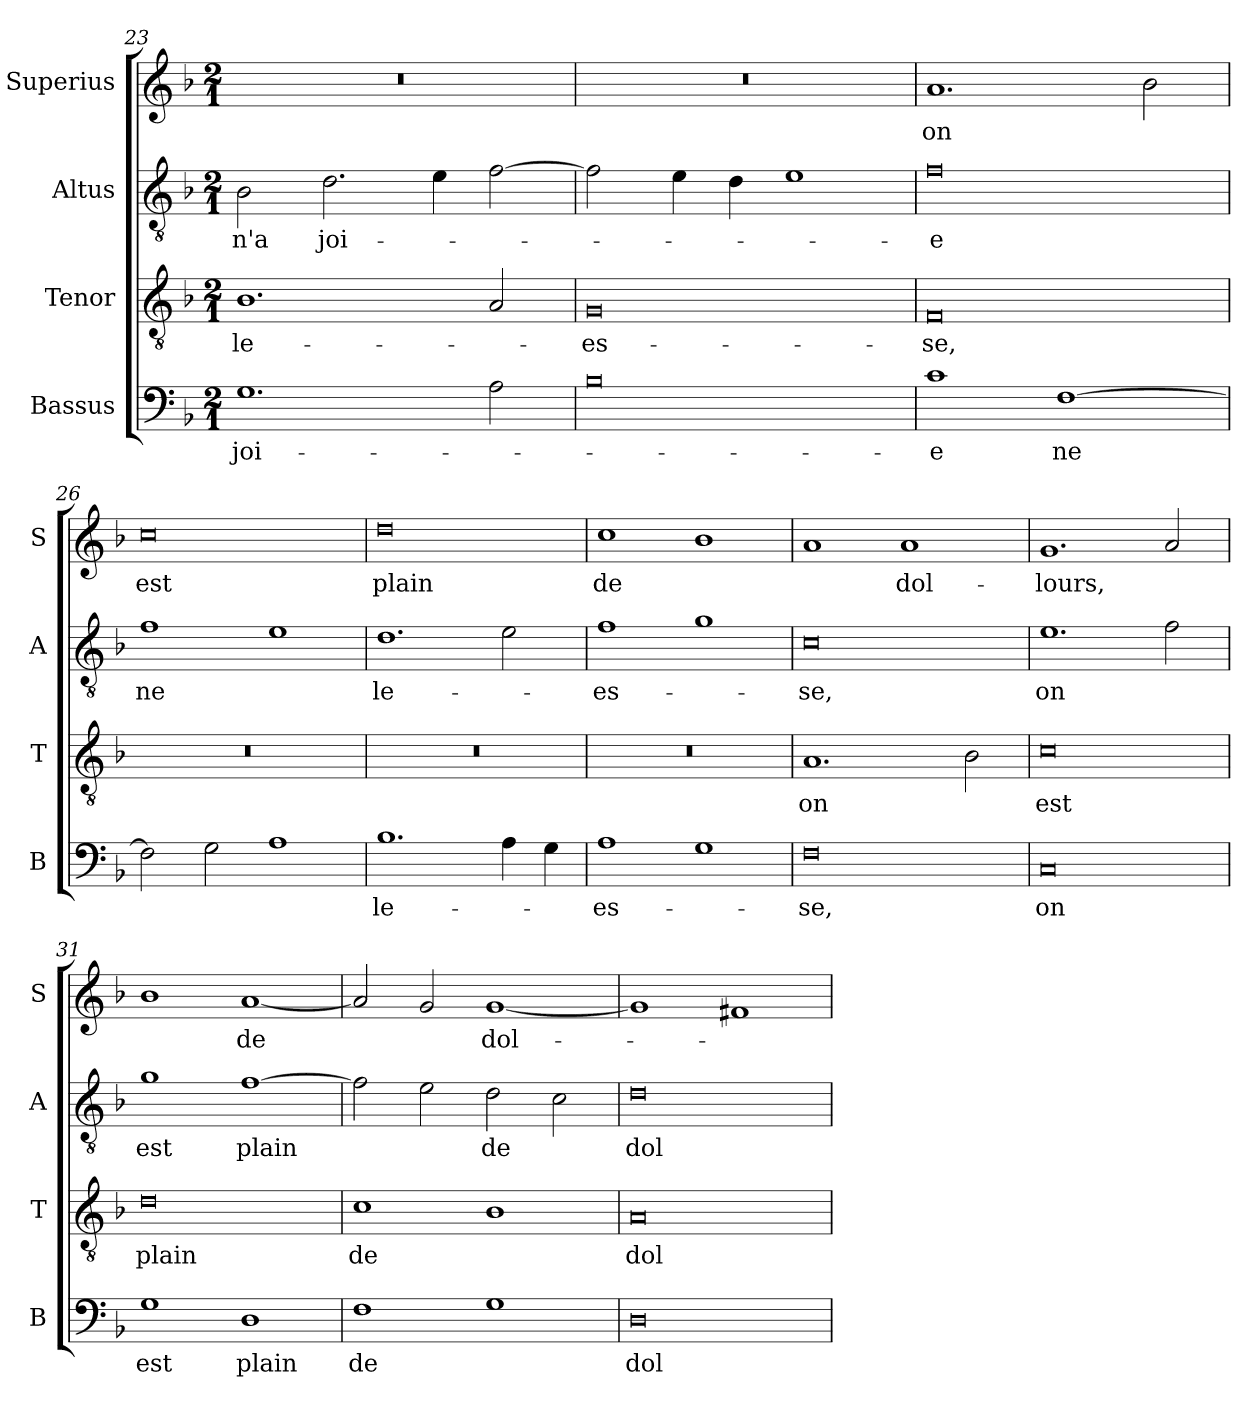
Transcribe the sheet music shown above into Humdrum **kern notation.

**kern	**text	**kern	**text	**kern	**text	**kern	**text
*part4	*part4	*part3	*part3	*part2	*part2	*part1	*part1
*staff4	*staff4	*staff3	*staff3	*staff2	*staff2	*staff1	*staff1
*I"Bassus	*	*I"Tenor	*	*I"Altus	*	*I"Superius	*
*I'B	*	*I'T	*	*I'A	*	*I'S	*
*clefF4	*	*clefGv2	*	*clefGv2	*	*clefG2	*
*k[b-]	*	*k[b-]	*	*k[b-]	*	*k[b-]	*
*M2/1	*	*M2/1	*	*M2/1	*	*M2/1	*
=23	=23	=23	=23	=23	=23	=23	=23
!	!LO:LY:i	!	!	!	!LO:LY:i	!	!
1.G	joi-	1.B-	le-	2B-	n'a	0r	.
!	!	!	!	!	!LO:LY:i	!	!
.	.	.	.	2.d	joi-	.	.
.	.	.	.	4e	.	.	.
2A	.	2A	.	[2f	.	.	.
=24	=24	=24	=24	=24	=24	=24	=24
0B-	.	0G	-es-	2f]	.	0r	.
.	.	.	.	4e	.	.	.
.	.	.	.	4d	.	.	.
.	.	.	.	1e	.	.	.
=25	=25	=25	=25	=25	=25	=25	=25
!	!LO:LY:i	!	!	!	!LO:LY:i	!	!
1c	-e	0F	-se,	0f	-e	1.a	on
!	!LO:LY:i	!	!	!	!	!	!
[1F	ne	.	.	.	.	.	.
.	.	.	.	.	.	2b-	.
=26	=26	=26	=26	=26	=26	=26	=26
!	!	!	!	!	!LO:LY:i	!	!
2F]	.	0r	.	1f	ne	0cc	est
2G	.	.	.	.	.	.	.
1A	.	.	.	1e	.	.	.
=27	=27	=27	=27	=27	=27	=27	=27
!	!LO:LY:i	!	!	!	!LO:LY:i	!	!
1.B-	le-	0r	.	1.d	le-	0dd	plain
4A	.	.	.	2e	.	.	.
4G	.	.	.	.	.	.	.
=28	=28	=28	=28	=28	=28	=28	=28
!	!LO:LY:i	!	!	!	!LO:LY:i	!	!
1A	-es-	0r	.	1f	-es-	1cc	de
1G	.	.	.	1g	.	1b-	.
=29	=29	=29	=29	=29	=29	=29	=29
!	!LO:LY:i	!	!LO:LY:i	!	!LO:LY:i	!	!
0F	-se,	1.A	on	0c	-se,	1a	.
.	.	.	.	.	.	1a	dol-
.	.	2B-	.	.	.	.	.
=30	=30	=30	=30	=30	=30	=30	=30
!	!LO:LY:i	!	!LO:LY:i	!	!	!	!
0C	on	0c	est	1.e	on	1.g	-lours,
.	.	.	.	2f	.	2a	.
=31	=31	=31	=31	=31	=31	=31	=31
!	!LO:LY:i	!	!LO:LY:i	!	!	!	!
1G	est	0d	plain	1g	est	1b-	.
!	!LO:LY:i	!	!	!	!	!	!LO:LY:i
1D	plain	.	.	[1f	plain	[1a	de
=32	=32	=32	=32	=32	=32	=32	=32
!	!LO:LY:i	!	!LO:LY:i	!	!	!	!
1F	de	1c	de	2f]	.	2a]	.
.	.	.	.	2e	.	2g	.
!	!	!	!	!	!	!	!LO:LY:i
1G	.	1B-	.	2d	de	[1g	dol-
.	.	.	.	2c	.	.	.
=33	=33	=33	=33	=33	=33	=33	=33
!	!LO:LY:i	!	!LO:LY:i	!	!	!	!
0D	dol-	0A	dol-	0d	dol-	1g]	.
.	.	.	.	.	.	1f#X	.
=	=	=	=	=	=	=	=
*-	*-	*-	*-	*-	*-	*-	*-
